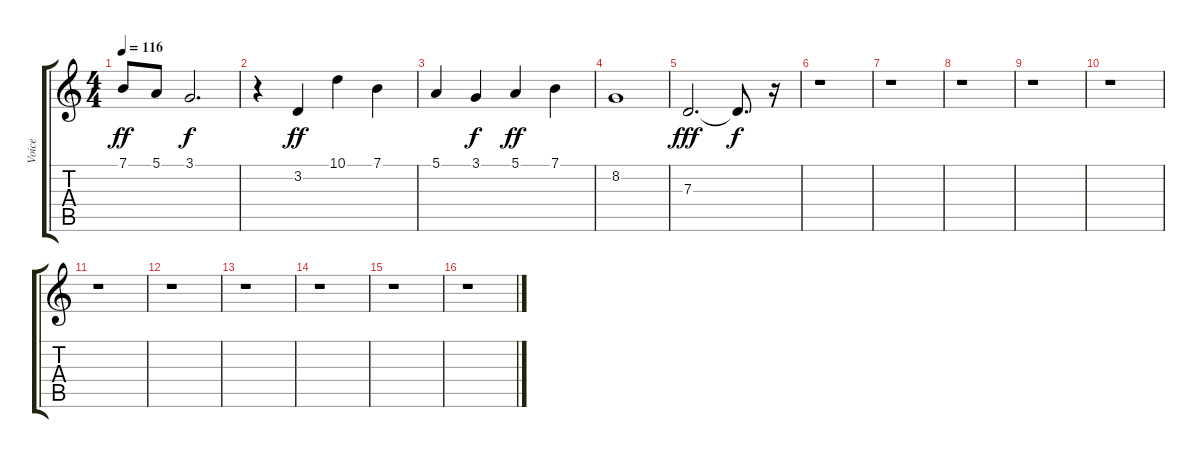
\track ("Voice" "Voice") {instrument oboe}
\staff {score tabs}
\tuning (E4 B3 G3 D3 A2 E2) {hide}
\ts (4 4)
\tempo 116
\clef g2
\ks c
7.1.8{dy ff} 5.1.8 3.1.2{d dy f} |
r.4 3.2.4{dy ff} 10.1.4 7.1.4 |
5.1.4 3.1.4{dy f} 5.1.4{dy ff} 7.1.4 |
8.2.1 |
7.3.2{d dy fff} 7.3{t}.8{d dy f} r.16 |
r.1 |
r.1 |
r.1 |
r.1 |
r.1 |
r.1 |
r.1 |
r.1 |
r.1 |
r.1 |
r.1
